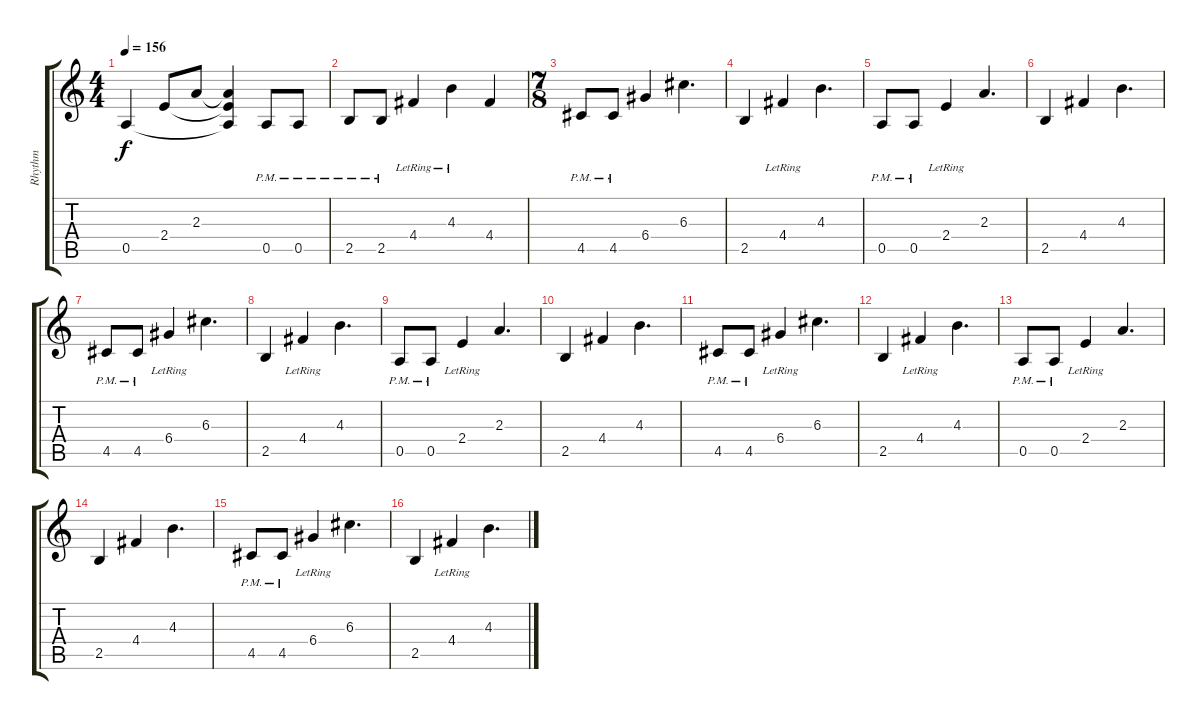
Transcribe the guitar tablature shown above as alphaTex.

\track ("Rhythm" "Rhythm") {instrument overdrivenguitar}
\staff {score tabs}
\tuning (E4 B3 G3 D3 A2 E2) {hide}
\ts (4 4)
\tempo 156
\clef g2
\ks c
0.5.4{dy f} 2.4.8 2.3.8 (2.3{t} 2.4{t} 0.5{t}).4 0.5{pm}.8 0.5{pm}.8 |
2.5{pm}.8 2.5{pm}.8 4.4{lr}.4 4.3{lr}.4 4.4.4 |
\ts (7 8)
4.5{pm}.8 4.5{pm}.8 6.4.4 6.3.4{d} |
2.5.4 4.4{lr}.4 4.3.4{d} |
0.5{pm}.8 0.5{pm}.8 2.4{lr}.4 2.3.4{d} |
2.5.4 4.4.4 4.3.4{d} |
4.5{pm}.8 4.5{pm}.8 6.4{lr}.4 6.3.4{d} |
2.5.4 4.4{lr}.4 4.3.4{d} |
0.5{pm}.8 0.5{pm}.8 2.4{lr}.4 2.3.4{d} |
2.5.4 4.4.4 4.3.4{d} |
4.5{pm}.8 4.5{pm}.8 6.4{lr}.4 6.3.4{d} |
2.5.4 4.4{lr}.4 4.3.4{d} |
0.5{pm}.8 0.5{pm}.8 2.4{lr}.4 2.3.4{d} |
2.5.4 4.4.4 4.3.4{d} |
4.5{pm}.8 4.5{pm}.8 6.4{lr}.4 6.3.4{d} |
2.5.4 4.4{lr}.4 4.3.4{d}
